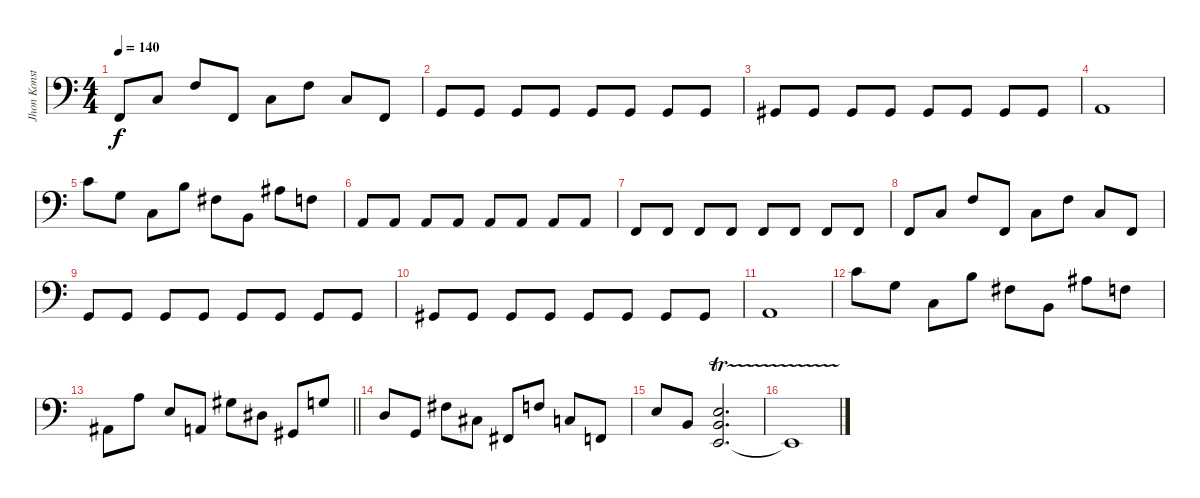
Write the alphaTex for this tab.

\track ("Jhon Konstantine" "Jhon Konst") {instrument electricbasspick}
\staff {score}
\tuning (G2 D2 A1 E1) {hide}
\ts (4 4)
\tempo 140
\clef f4
\ks c
1.4.8{dy f} 3.3.8 3.2.8 1.4.8 3.3.8 3.2.8 3.3.8 1.4.8 |
3.4.8 3.4.8 3.4.8 3.4.8 3.4.8 3.4.8 3.4.8 3.4.8 |
4.4.8 4.4.8 4.4.8 4.4.8 4.4.8 4.4.8 4.4.8 4.4.8 |
5.4.1 |
10.2.8 10.3.8 8.4.8 9.2.8 9.3.8 7.4.8 8.2.8 8.3.8 |
5.4.8 5.4.8 5.4.8 5.4.8 5.4.8 5.4.8 5.4.8 5.4.8 |
1.4.8 1.4.8 1.4.8 1.4.8 1.4.8 1.4.8 1.4.8 1.4.8 |
1.4.8 3.3.8 3.2.8 1.4.8 3.3.8 3.2.8 3.3.8 1.4.8 |
3.4.8 3.4.8 3.4.8 3.4.8 3.4.8 3.4.8 3.4.8 3.4.8 |
4.4.8 4.4.8 4.4.8 4.4.8 4.4.8 4.4.8 4.4.8 4.4.8 |
5.4.1 |
10.2.8 10.3.8 8.4.8 9.2.8 9.3.8 7.4.8 8.2.8 8.3.8 |
\barLineRight lightlight
6.4.8 7.2.8 7.3.8 5.4.8 6.2.8 6.3.8 4.4.8 5.2.8 |
5.3.8 3.4.8 4.2.8 4.3.8 2.4.8 3.2.8 3.3.8 1.4.8 |
2.2.8 2.3.8 (2.2 2.3 0.4{tr (0 16)}).2{d} |
0.4{tr (0 16) t}.1
